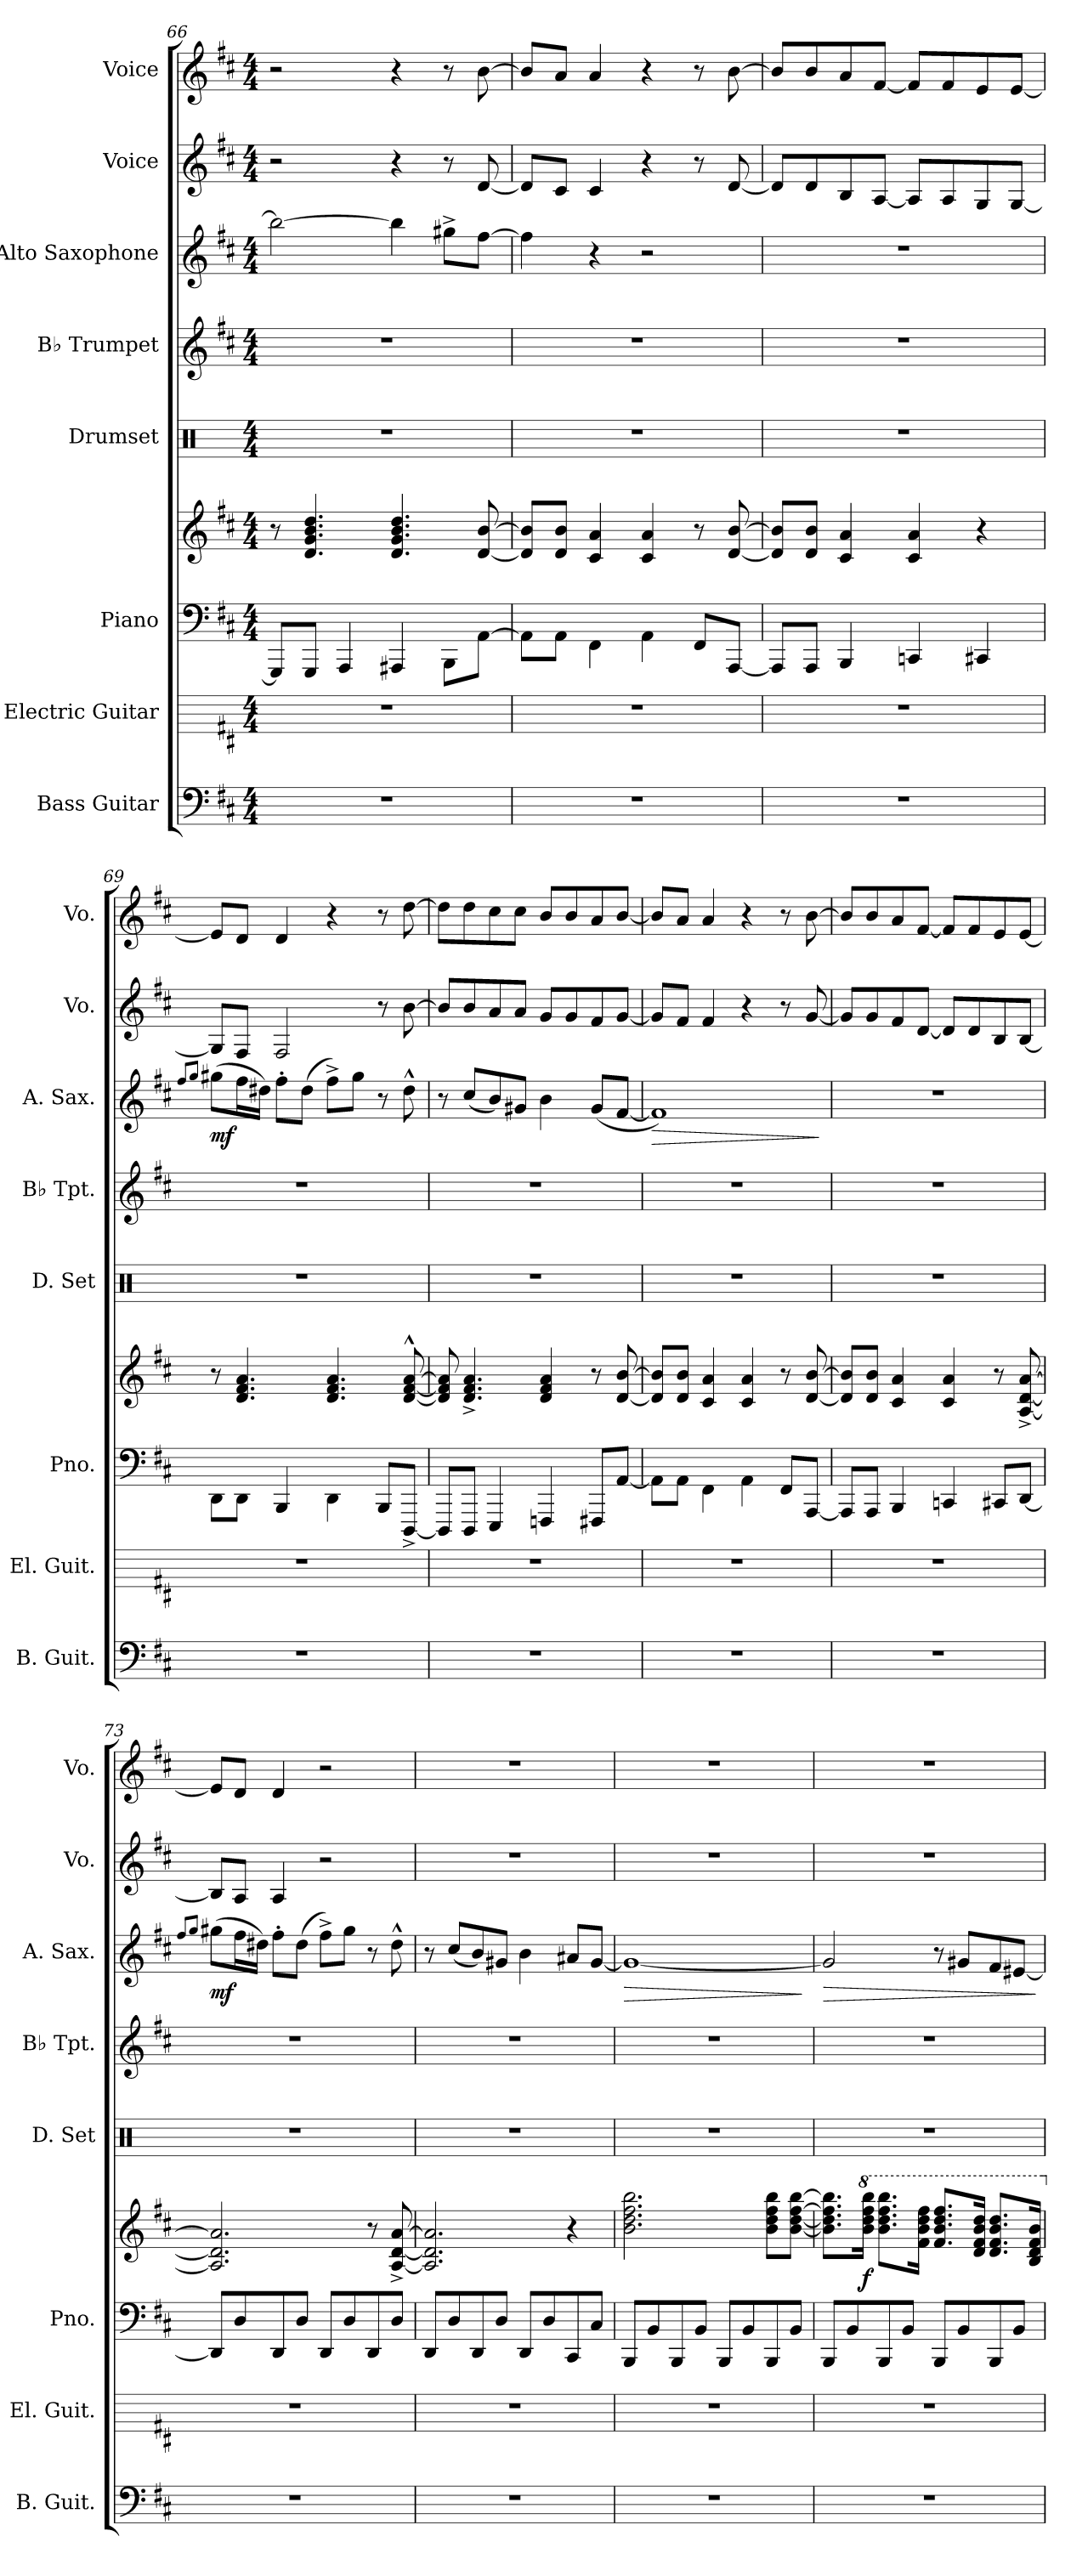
**kern	**kern	**kern	**kern	**dynam	**kern	**kern	**kern	**dynam	**kern	**kern
*part8	*part7	*part6	*part6	*part6	*part5	*part4	*part3	*part3	*part2	*part1
*staff9	*staff8	*staff7	*staff6	*staff6/7	*staff5	*staff4	*staff3	*staff3	*staff2	*staff1
*I"Bass Guitar	*I"Electric Guitar	*I"Piano	*	*	*I"Drumset	*I"B♭ Trumpet	*I"Alto Saxophone	*	*I"Voice	*I"Voice
*I'B. Guit.	*I'El. Guit.	*I'Pno.	*	*	*I'D. Set	*I'B♭ Tpt.	*I'A. Sax.	*	*I'Vo.	*I'Vo.
*clefF4	*	*clefF4	*clefG2	*	*clefX	*clefG2	*clefG2	*	*clefG2	*clefG2
*ITrd7c12	*	*	*	*	*	*ITrd1c2	*ITrd5c9	*	*	*
*k[f#c#]	*k[f#c#]	*k[f#c#]	*k[f#c#]	*	*k[]	*k[]	*k[b-]	*	*k[f#c#]	*k[f#c#]
*M4/4	*M4/4	*M4/4	*M4/4	*	*M4/4	*M4/4	*M4/4	*	*M4/4	*M4/4
=66	=66	=66	=66	=66	=66	=66	=66	=66	=66	=66
1r	1r	8GGG/L]	8r	.	1r	1r	2dd\_	.	2r	2r
.	.	8GGG/J	4.d/ 4.g/ 4.b/ 4.dd/	.	.	.	.	.	.	.
.	.	4AAA/	.	.	.	.	.	.	.	.
.	.	4AAA#X/	4.d/ 4.g/ 4.b/ 4.dd/	.	.	.	4dd\]	.	4r	4r
.	.	8BBB\L	.	.	.	.	8bn^\L	.	8r	8r
.	.	[8AA\J	[8d/ [8b/	.	.	.	[8a\J	.	[8d/	[8b\
!!LO:PB:g=z
=67	=67	=67	=67	=67	=67	=67	=67	=67	=67	=67
1r	1r	8AA\L]	8d/] 8b/]L	.	1r	1r	4a\]	.	8d/L]	8b/L]
.	.	8AA\J	8d/ 8b/J	.	.	.	.	.	8c#/J	8a/J
.	.	4FF#\	4c#/ 4a/	.	.	.	4r	.	4c#/	4a/
.	.	4AA\	4c#/ 4a/	.	.	.	2r	.	4r	4r
.	.	8FF#/L	8r	.	.	.	.	.	8r	8r
.	.	[8AAA/J	[8d/ [8b/	.	.	.	.	.	[8d/	[8b\
=68	=68	=68	=68	=68	=68	=68	=68	=68	=68	=68
1r	1r	8AAA/L]	8d/] 8b/]L	.	1r	1r	1r	.	8d/L]	8b/L]
.	.	8AAA/J	8d/ 8b/J	.	.	.	.	.	8d/	8b/
.	.	4BBB/	4c#/ 4a/	.	.	.	.	.	8B/	8a/
.	.	.	.	.	.	.	.	.	[8A/J	[8f#/J
.	.	4CCn/	4c#/ 4a/	.	.	.	.	.	8A/L]	8f#/L]
.	.	.	.	.	.	.	.	.	8A/	8f#/
.	.	4CC#X/	4r	.	.	.	.	.	8G/	8e/
.	.	.	.	.	.	.	.	.	[8G/J	[8e/J
=69	=69	=69	=69	=69	=69	=69	=69	=69	=69	=69
.	.	.	.	.	.	.	8qa/L	.	.	.
.	.	.	.	.	.	.	8qb-/J	.	.	.
!	!	!	!	!	!	!	!	!LO:DY:b	!	!
1r	1r	8DD\L	8r	.	1r	1r	(>8bn\L	mf	8G/L]	8e/L]
.	.	8DD\J	4.d/ 4.f#/ 4.a/	.	.	.	16a\L	.	8F#/J	8d/J
.	.	.	.	.	.	.	16f#X\JJ)	.	.	.
.	.	4BBB/	.	.	.	.	8a'\L	.	2F#/	4d/
.	.	.	.	.	.	.	(>8f#\J	.	.	.
.	.	4DD\	4.d/ 4.f#/ 4.a/	.	.	.	8a^\L)	.	.	4r
.	.	.	.	.	.	.	8b\J	.	.	.
.	.	8BBB/L	.	.	.	.	8r	.	8r	8r
.	.	[8DDD^/J	[8d/^^ [8f#/^^ [8a/^^	.	.	.	8f#^^\	.	[8b\	[8dd\
!!LO:PB:g=z
=70	=70	=70	=70	=70	=70	=70	=70	=70	=70	=70
1r	1r	8DDD/L]	8d/] 8f#/] 8a/]	.	1r	1r	8r	.	8b/L]	8dd\L]
.	.	8DDD/J	4.d/^ 4.f#/^ 4.a/^	.	.	.	(<8e/L	.	8b/	8dd\
.	.	4EEE/	.	.	.	.	8d/)	.	8a/	8cc#\
.	.	.	.	.	.	.	8Bn/J	.	8a/J	8cc#\J
.	.	4FFFn/	4d/ 4f#/ 4a/	.	.	.	4d\	.	8g/L	8b/L
.	.	.	.	.	.	.	.	.	8g/	8b/
.	.	8FFF#X/L	8r	.	.	.	(<8B/L	.	8f#/	8a/
.	.	[8AA/J	[8d/ [8b/	.	.	.	[8A/J	.	[8g/J	[8b/J
=71	=71	=71	=71	=71	=71	=71	=71	=71	=71	=71
!	!	!	!	!	!	!	!	!LO:HP:b	!	!
1r	1r	8AA\L]	8d/] 8b/]L	.	1r	1r	1A])	>	8g/L]	8b/L]
.	.	8AA\J	8d/ 8b/J	.	.	.	.	.	8f#/J	8a/J
.	.	4FF#\	4c#/ 4a/	.	.	.	.	.	4f#/	4a/
.	.	4AA\	4c#/ 4a/	.	.	.	.	.	4r	4r
.	.	8FF#/L	8r	.	.	.	.	.	8r	8r
.	.	[8AAA/J	[8d/ [8b/	.	.	.	.	.	[8g/	[8b\
.	.	.	.	.	.	.	.	]	.	.
=72	=72	=72	=72	=72	=72	=72	=72	=72	=72	=72
1r	1r	8AAA/L]	8d/] 8b/]L	.	1r	1r	1r	.	8g/L]	8b/L]
.	.	8AAA/J	8d/ 8b/J	.	.	.	.	.	8g/	8b/
.	.	4BBB/	4c#/ 4a/	.	.	.	.	.	8f#/	8a/
.	.	.	.	.	.	.	.	.	[8d/J	[8f#/J
.	.	4CCn/	4c#/ 4a/	.	.	.	.	.	8d/L]	8f#/L]
.	.	.	.	.	.	.	.	.	8d/	8f#/
.	.	8CC#X/L	8r	.	.	.	.	.	8B/	8e/
.	.	[8DD/J	[8A/^ [8d/^ [8a/^	.	.	.	.	.	[8B/J	[8e/J
=73	=73	=73	=73	=73	=73	=73	=73	=73	=73	=73
.	.	.	.	.	.	.	8qa/L	.	.	.
.	.	.	.	.	.	.	8qb-/J	.	.	.
!	!	!	!	!	!	!	!	!LO:DY:b	!	!
1r	1r	8DD/L]	2.A/] 2.d/] 2.a/]	.	1r	1r	(>8bn\L	mf	8B/L]	8e/L]
.	.	8D/	.	.	.	.	16a\L	.	8A/J	8d/J
.	.	.	.	.	.	.	16f#X\JJ)	.	.	.
.	.	8DD/	.	.	.	.	8a'\L	.	4A/	4d/
.	.	8D/J	.	.	.	.	(>8f#\J	.	.	.
.	.	8DD/L	.	.	.	.	8a^\L)	.	2r	2r
.	.	8D/	.	.	.	.	8b\J	.	.	.
.	.	8DD/	8r	.	.	.	8r	.	.	.
.	.	8D/J	[8A/^ [8d/^ [8a/^	.	.	.	8f#^^\	.	.	.
!!LO:PB:g=z
=74	=74	=74	=74	=74	=74	=74	=74	=74	=74	=74
1r	1r	8DD/L	2.A/] 2.d/] 2.a/]	.	1r	1r	8r	.	1r	1r
.	.	8D/	.	.	.	.	(<8e/L	.	.	.
.	.	8DD/	.	.	.	.	8d/)	.	.	.
.	.	8D/J	.	.	.	.	8Bn/J	.	.	.
.	.	8DD/L	.	.	.	.	4d\	.	.	.
.	.	8D/	.	.	.	.	.	.	.	.
.	.	8CC#/	4r	.	.	.	8c#X/L	.	.	.
.	.	8C#/J	.	.	.	.	[8B/J	.	.	.
=75	=75	=75	=75	=75	=75	=75	=75	=75	=75	=75
!	!	!	!	!	!	!	!	!LO:HP:b	!	!
1r	1r	8BBB/L	2.b\ 2.dd\ 2.ff#\ 2.bb\	.	1r	1r	1B_	>	1r	1r
.	.	8BB/	.	.	.	.	.	.	.	.
.	.	8BBB/	.	.	.	.	.	.	.	.
.	.	8BB/J	.	.	.	.	.	.	.	.
.	.	8BBB/L	.	.	.	.	.	.	.	.
.	.	8BB/	.	.	.	.	.	.	.	.
.	.	8BBB/	8b\ 8dd\ 8ff#\ 8bb\L	.	.	.	.	.	.	.
.	.	8BB/J	[8b\ [8dd\ [8ff#\ [8bb\J	.	.	.	.	.	.	.
.	.	.	.	.	.	.	.	]	.	.
=76	=76	=76	=76	=76	=76	=76	=76	=76	=76	=76
!	!	!	!	!	!	!	!	!LO:HP:b	!	!
1r	1r	8BBB/L	8.b\] 8.dd\] 8.ff#\] 8.bb\]L	.	1r	1r	2B/]	>	1r	1r
.	.	8BB/	.	.	.	.	.	.	.	.
*	*	*	*8va	*	*	*	*	*	*	*
!	!	!	!	!LO:DY:b	!	!	!	!	!	!
.	.	.	16bb\ 16ddd\ 16fff#\ 16bbb\Jk	f	.	.	.	.	.	.
.	.	8BBB/	8.bb\ 8.ddd\ 8.fff#\ 8.bbb\L	.	.	.	.	.	.	.
.	.	8BB/J	.	.	.	.	.	.	.	.
.	.	.	16ff#\ 16bb\ 16ddd\ 16fff#\Jk	.	.	.	.	.	.	.
.	.	8BBB/L	8.ff#/ 8.bb/ 8.ddd/ 8.fff#/L	.	.	.	8r	.	.	.
.	.	8BB/	.	.	.	.	8Bn/L	.	.	.
.	.	.	16dd/ 16ff#/ 16bb/ 16ddd/Jk	.	.	.	.	.	.	.
.	.	8BBB/	8.dd/ 8.ff#/ 8.bb/ 8.ddd/L	.	.	.	8A/	.	.	.
.	.	8BB/J	.	.	.	.	[8G#X/J	.	.	.
.	.	.	16b/ 16dd/ 16ff#/ 16bb/Jk	.	.	.	.	.	.	.
.	.	.	.	.	.	.	.	]	.	.
*	*	*	*X8va	*	*	*	*	*	*	*
=	=	=	=	=	=	=	=	=	=	=
*-	*-	*-	*-	*-	*-	*-	*-	*-	*-	*-
